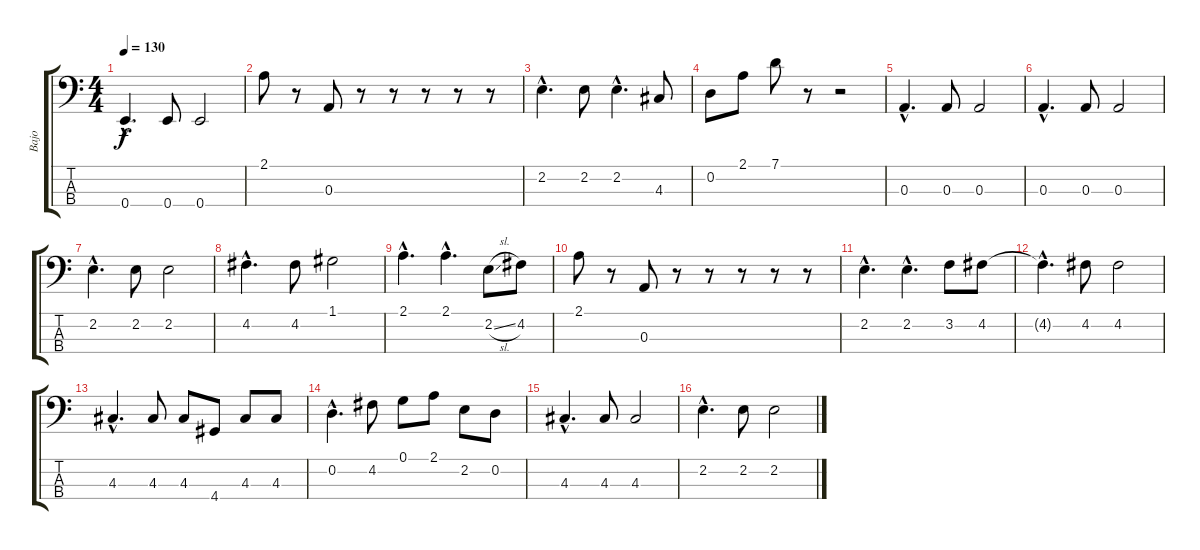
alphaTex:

\track ("Bajo" "Bajo") {instrument electricbassfinger}
\staff {score tabs}
\tuning (G2 D2 A1 E1) {hide}
\ts (4 4)
\tempo 130
\clef f4
\ks c
0.4{hac}.4{d dy f} 0.4.8 0.4.2 |
2.1.8 r.8 0.3.8 r.8 r.8 r.8 r.8 r.8 |
2.2{hac}.4{d} 2.2.8 2.2{hac}.4{d} 4.3.8 |
0.2.8 2.1.8 7.1.8 r.8 r.2 |
0.3{hac}.4{d} 0.3.8 0.3.2 |
0.3{hac}.4{d} 0.3.8 0.3.2 |
2.2{hac}.4{d} 2.2.8 2.2.2 |
4.2{hac}.4{d} 4.2.8 1.1.2 |
2.1{hac}.4{d} 2.1{hac}.4{d} 2.2{sl}.8 4.2.8 |
2.1.8 r.8 0.3.8 r.8 r.8 r.8 r.8 r.8 |
2.2{hac}.4{d} 2.2{hac}.4{d} 3.2.8 4.2.8 |
4.2{hac t}.4{d} 4.2.8 4.2.2 |
4.3{hac}.4{d} 4.3.8 4.3.8 4.4.8 4.3.8 4.3.8 |
0.2{hac}.4{d} 4.2.8 0.1.8 2.1.8 2.2.8 0.2.8 |
4.3{hac}.4{d} 4.3.8 4.3.2 |
2.2{hac}.4{d} 2.2.8 2.2.2
